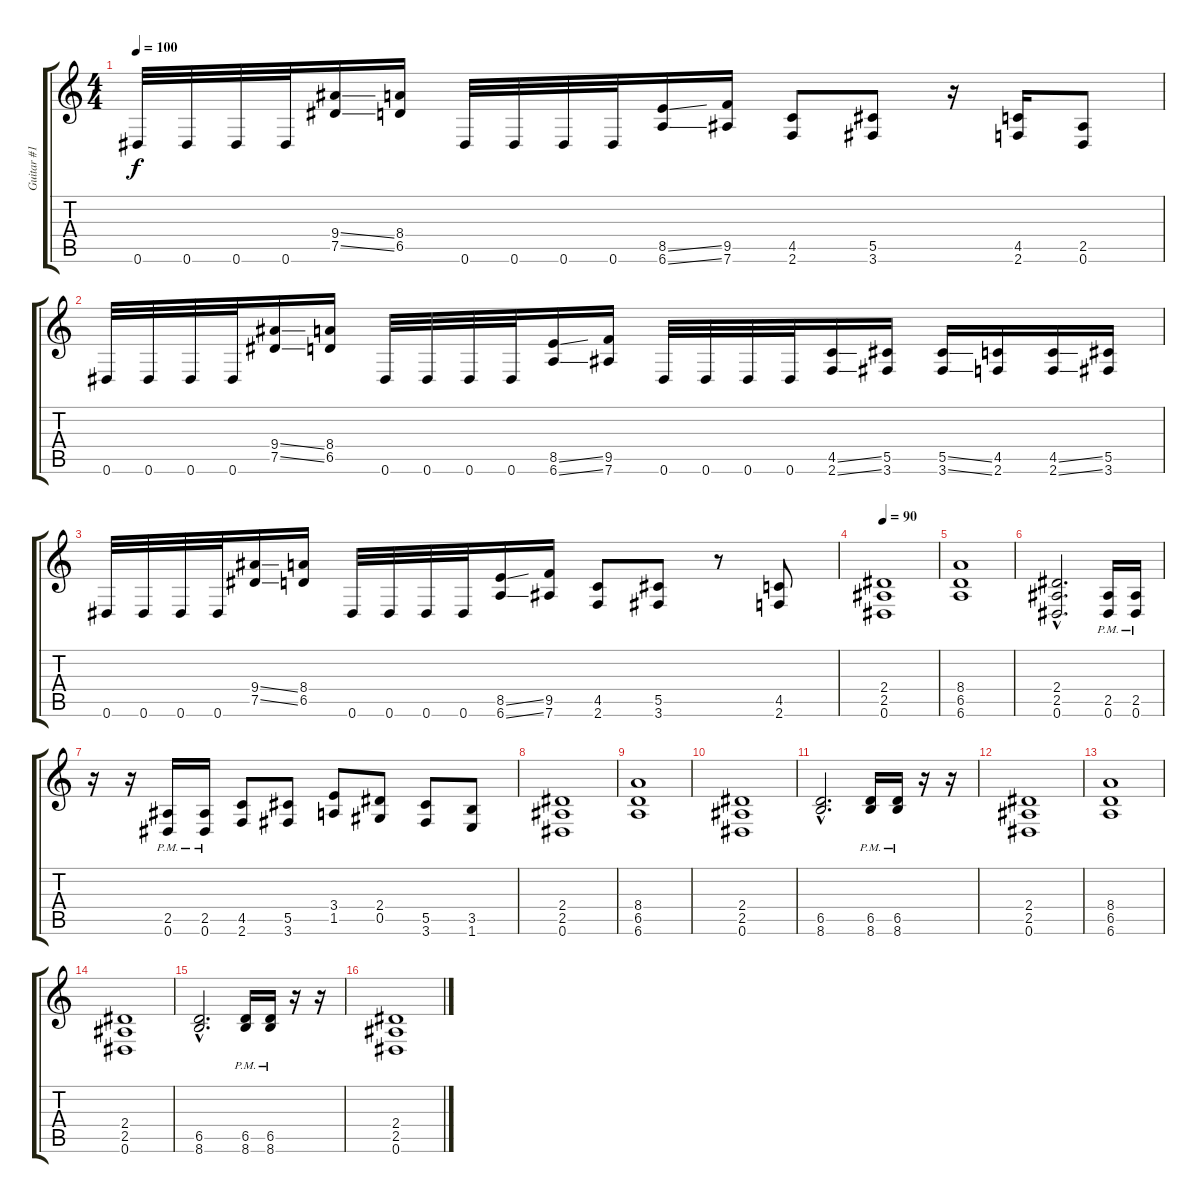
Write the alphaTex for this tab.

\track ("Guitar #1" "Guitar #1") {instrument distortionguitar}
\staff {score tabs}
\tuning (Eb4 Bb3 Gb3 Db3 Ab2 Eb2) {hide}
\ts (4 4)
\tempo 100
\clef g2
\ks c
0.6.32{dy f} 0.6.32 0.6.32 0.6.32 (9.4{ss} 7.5{ss}).16 (8.4 6.5).16 0.6.32 0.6.32 0.6.32 0.6.32 (8.5{ss} 6.6{ss}).16 (9.5 7.6).16 (4.5 2.6).8 (5.5 3.6).8 r.16 (4.5 2.6).16 (2.5 0.6).8 |
0.6.32 0.6.32 0.6.32 0.6.32 (9.4{ss} 7.5{ss}).16 (8.4 6.5).16 0.6.32 0.6.32 0.6.32 0.6.32 (8.5{ss} 6.6{ss}).16 (9.5 7.6).16 0.6.32 0.6.32 0.6.32 0.6.32 (4.5{ss} 2.6{ss}).16 (5.5 3.6).16 (5.5{ss} 3.6{ss}).16 (4.5 2.6).16 (4.5{ss} 2.6{ss}).16 (5.5 3.6).16 |
0.6.32 0.6.32 0.6.32 0.6.32 (9.4{ss} 7.5{ss}).16 (8.4 6.5).16 0.6.32 0.6.32 0.6.32 0.6.32 (8.5{ss} 6.6{ss}).16 (9.5 7.6).16 (4.5 2.6).8 (5.5 3.6).8 r.8 (4.5 2.6).8 |
\tempo 90
(2.4 2.5 0.6).1 |
(8.4 6.5 6.6).1 |
(2.4{hac} 2.5{hac} 0.6{hac}).2{d} (2.5{pm} 0.6{pm}).16 (2.5{pm} 0.6{pm}).16 |
r.16 r.16 (2.5{pm} 0.6{pm}).16 (2.5{pm} 0.6{pm}).16 (4.5 2.6).8 (5.5 3.6).8 (3.4 1.5).8 (2.4 0.5).8 (5.5 3.6).8 (3.5 1.6).8 |
(2.4 2.5 0.6).1 |
(8.4 6.5 6.6).1 |
(2.4 2.5 0.6).1 |
(6.5{hac} 8.6{hac}).2{d} (6.5{pm} 8.6{pm}).16 (6.5{pm} 8.6{pm}).16 r.16 r.16 |
(2.4 2.5 0.6).1 |
(8.4 6.5 6.6).1 |
(2.4 2.5 0.6).1 |
(6.5{hac} 8.6{hac}).2{d} (6.5{pm} 8.6{pm}).16 (6.5{pm} 8.6{pm}).16 r.16 r.16 |
(2.4 2.5 0.6).1
